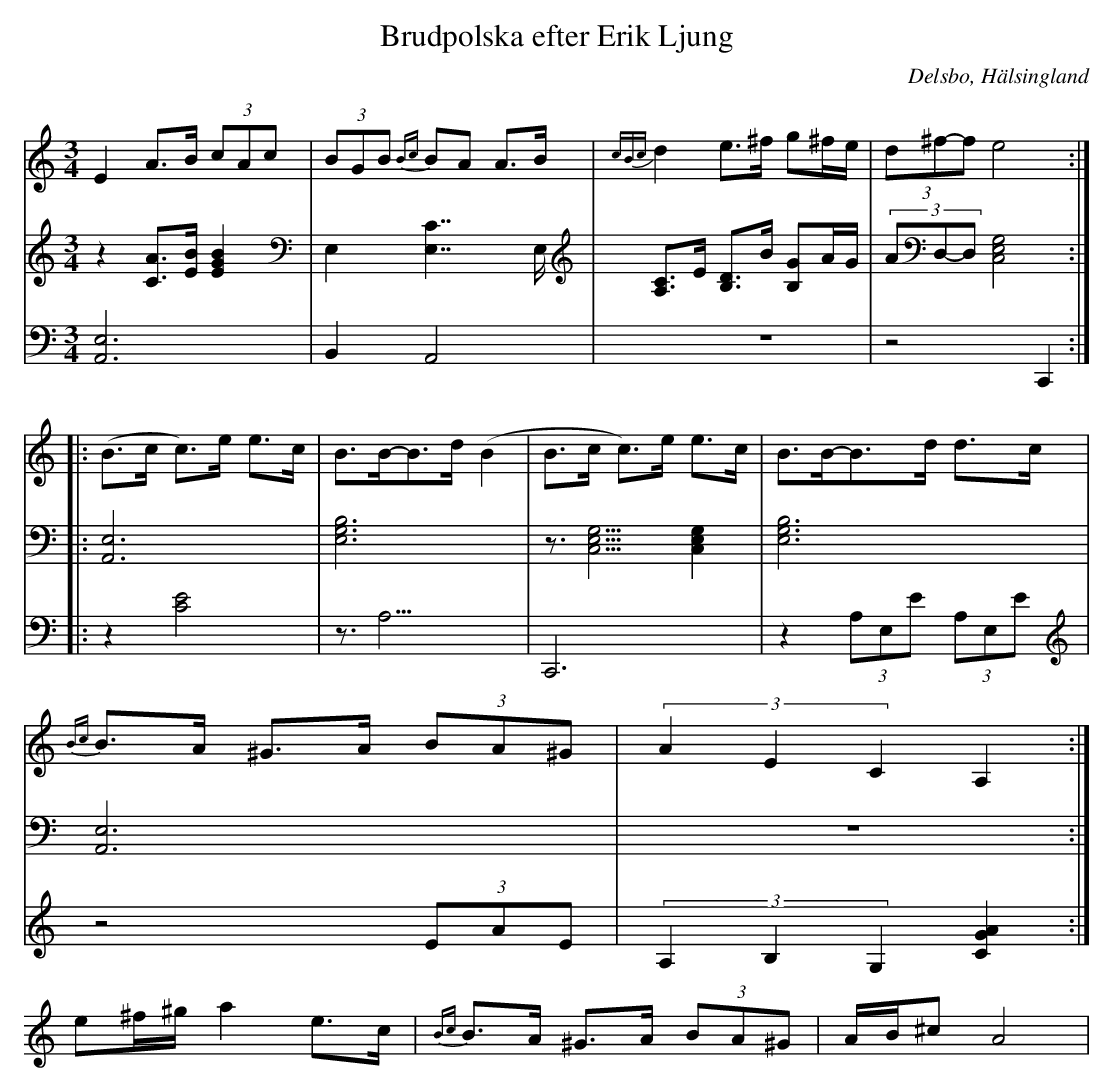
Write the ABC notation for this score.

X:1
T: Brudpolska efter Erik Ljung
Q: 105
O: Delsbo, Hälsingland
M: 3/4
L: 1/8
K: Am
V:1
V:2
V:3 Merge
V:1
E2 A>B (3cAc| (3BGB {Bc}BA A>B|{cBc}d2 e>^f g^f/e/|(3d^f-f e4 :|
|:(B>c c)>e e>c|B>B-B>d (B2|B>c c)>e e>c|B>B-B>d d>c|
{Bc}B>A ^G>A (3BA^G|(3A2E2C2 A,2:|
e^f/^g/ a2 e>c|{Bc}B>A ^G>A (3BA^G|A/B/^c A4|
V:2
z2 [AC]>[BE] [B2E2G2]|E,2 [C7/2E,7/2]E,/|[A,C]>E [B,D]>B [B,G]A/G/|(3AD,-D, [E,4G,4C,4]:|
|:[A,,6E,6]|[E,6G,6B,6]|z3/2[E,5/2G,5/2C,5/2] [E,2G,2C,2]|[E,6G,6B,6]|
[A,,6E,6]|z6:|
V:3
[A,,6E,6]|B,,2 A,,4|z6|z4  C,,2:|
|:z2 [C4E4]|z3<A,3|C,,6|z2 (3A,E,E (3A,E,E|
z4 (3EAE|(3A,2B,2G,2 [G2A2C2]:|
